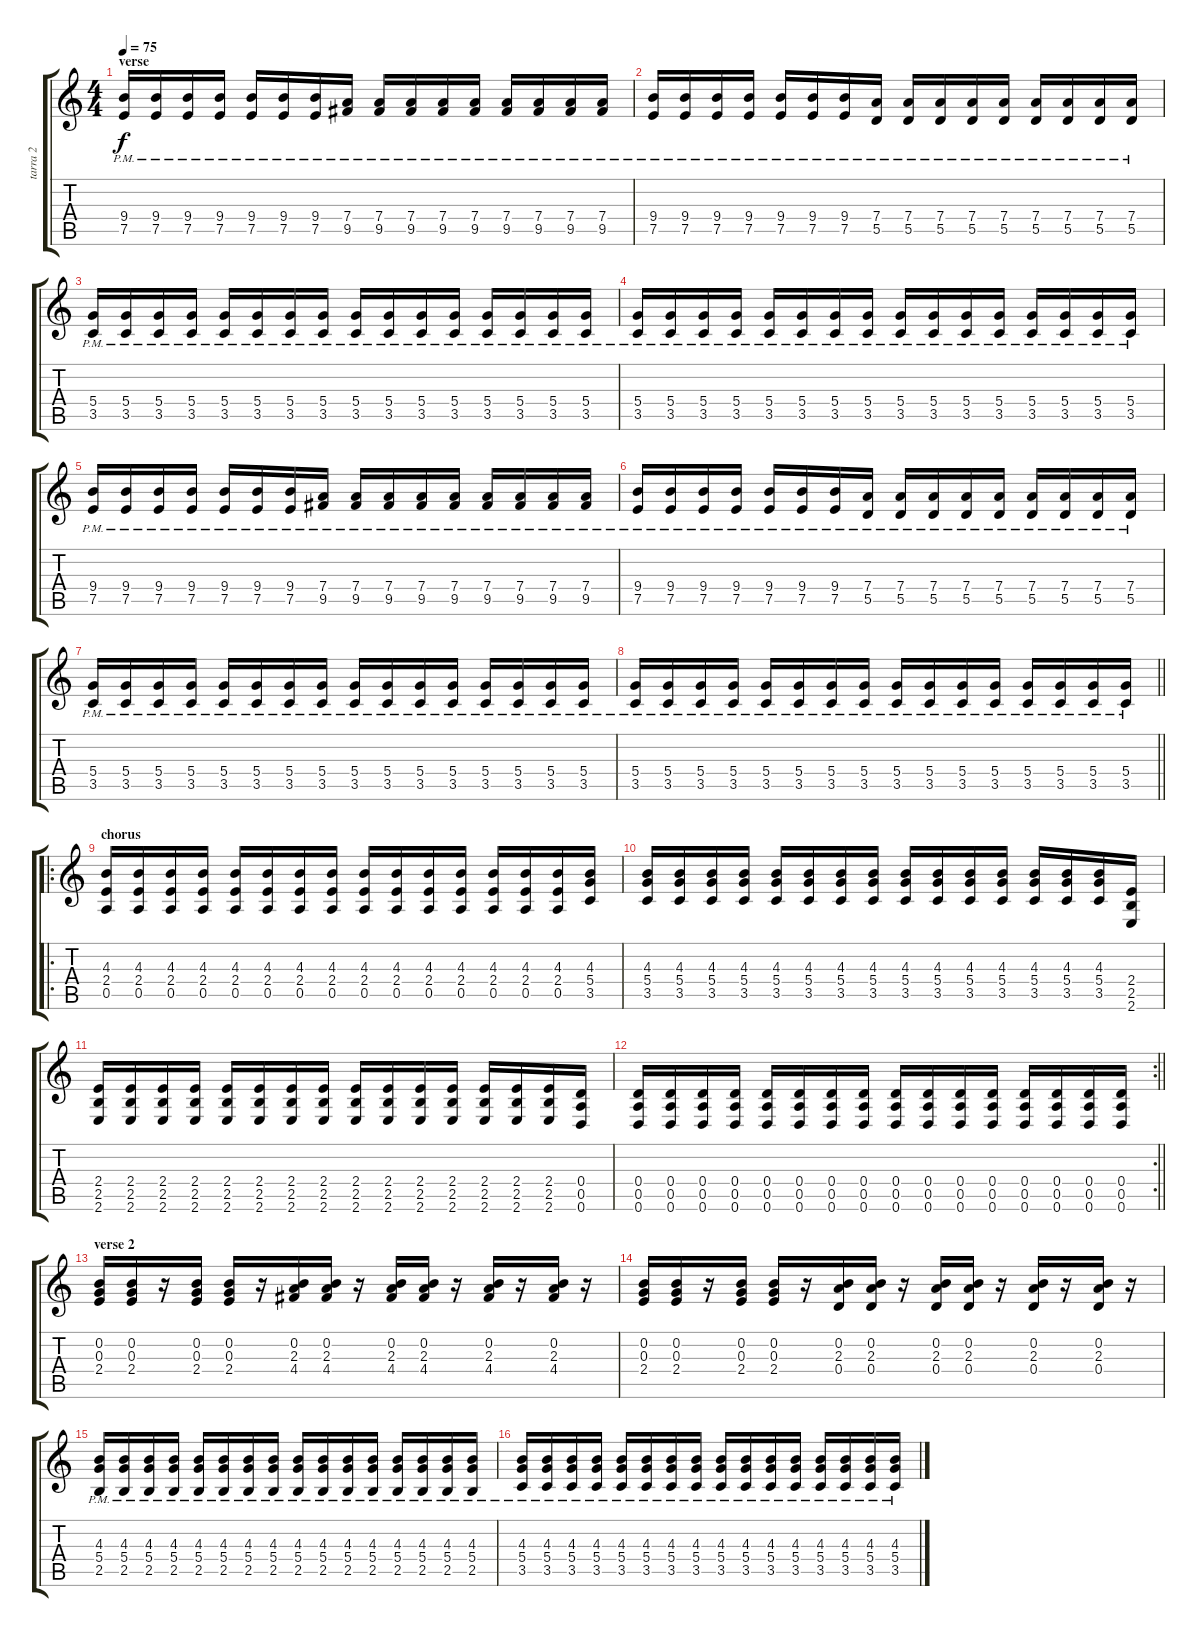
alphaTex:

\track ("tarra 2" "tarra 2") {instrument distortionguitar}
\staff {score tabs}
\tuning (E4 B3 G3 D3 A2 D2) {hide}
\ts (4 4)
\section ("" "verse")
\tempo 75
\clef g2
\ks c
(9.4{pm} 7.5{pm}).16{dy f} (9.4{pm} 7.5{pm}).16 (9.4{pm} 7.5{pm}).16 (9.4{pm} 7.5{pm}).16 (9.4{pm} 7.5{pm}).16 (9.4{pm} 7.5{pm}).16 (9.4{pm} 7.5{pm}).16 (7.4{pm} 9.5{pm}).16 (7.4{pm} 9.5{pm}).16 (7.4{pm} 9.5{pm}).16 (7.4{pm} 9.5{pm}).16 (7.4{pm} 9.5{pm}).16 (7.4{pm} 9.5{pm}).16 (7.4{pm} 9.5{pm}).16 (7.4{pm} 9.5{pm}).16 (7.4{pm} 9.5{pm}).16 |
(9.4{pm} 7.5{pm}).16 (9.4{pm} 7.5{pm}).16 (9.4{pm} 7.5{pm}).16 (9.4{pm} 7.5{pm}).16 (9.4{pm} 7.5{pm}).16 (9.4{pm} 7.5{pm}).16 (9.4{pm} 7.5{pm}).16 (7.4{pm} 5.5{pm}).16 (7.4{pm} 5.5{pm}).16 (7.4{pm} 5.5{pm}).16 (7.4{pm} 5.5{pm}).16 (7.4{pm} 5.5{pm}).16 (7.4{pm} 5.5{pm}).16 (7.4{pm} 5.5{pm}).16 (7.4{pm} 5.5{pm}).16 (7.4{pm} 5.5{pm}).16 |
(5.4{pm} 3.5{pm}).16 (5.4{pm} 3.5{pm}).16 (5.4{pm} 3.5{pm}).16 (5.4{pm} 3.5{pm}).16 (5.4{pm} 3.5{pm}).16 (5.4{pm} 3.5{pm}).16 (5.4{pm} 3.5{pm}).16 (5.4{pm} 3.5{pm}).16 (5.4{pm} 3.5{pm}).16 (5.4{pm} 3.5{pm}).16 (5.4{pm} 3.5{pm}).16 (5.4{pm} 3.5{pm}).16 (5.4{pm} 3.5{pm}).16 (5.4{pm} 3.5{pm}).16 (5.4{pm} 3.5{pm}).16 (5.4{pm} 3.5{pm}).16 |
(5.4{pm} 3.5{pm}).16 (5.4{pm} 3.5{pm}).16 (5.4{pm} 3.5{pm}).16 (5.4{pm} 3.5{pm}).16 (5.4{pm} 3.5{pm}).16 (5.4{pm} 3.5{pm}).16 (5.4{pm} 3.5{pm}).16 (5.4{pm} 3.5{pm}).16 (5.4{pm} 3.5{pm}).16 (5.4{pm} 3.5{pm}).16 (5.4{pm} 3.5{pm}).16 (5.4{pm} 3.5{pm}).16 (5.4{pm} 3.5{pm}).16 (5.4{pm} 3.5{pm}).16 (5.4{pm} 3.5{pm}).16 (5.4{pm} 3.5{pm}).16 |
(9.4{pm} 7.5{pm}).16 (9.4{pm} 7.5{pm}).16 (9.4{pm} 7.5{pm}).16 (9.4{pm} 7.5{pm}).16 (9.4{pm} 7.5{pm}).16 (9.4{pm} 7.5{pm}).16 (9.4{pm} 7.5{pm}).16 (7.4{pm} 9.5{pm}).16 (7.4{pm} 9.5{pm}).16 (7.4{pm} 9.5{pm}).16 (7.4{pm} 9.5{pm}).16 (7.4{pm} 9.5{pm}).16 (7.4{pm} 9.5{pm}).16 (7.4{pm} 9.5{pm}).16 (7.4{pm} 9.5{pm}).16 (7.4{pm} 9.5{pm}).16 |
(9.4{pm} 7.5{pm}).16 (9.4{pm} 7.5{pm}).16 (9.4{pm} 7.5{pm}).16 (9.4{pm} 7.5{pm}).16 (9.4{pm} 7.5{pm}).16 (9.4{pm} 7.5{pm}).16 (9.4{pm} 7.5{pm}).16 (7.4{pm} 5.5{pm}).16 (7.4{pm} 5.5{pm}).16 (7.4{pm} 5.5{pm}).16 (7.4{pm} 5.5{pm}).16 (7.4{pm} 5.5{pm}).16 (7.4{pm} 5.5{pm}).16 (7.4{pm} 5.5{pm}).16 (7.4{pm} 5.5{pm}).16 (7.4{pm} 5.5{pm}).16 |
(5.4{pm} 3.5{pm}).16 (5.4{pm} 3.5{pm}).16 (5.4{pm} 3.5{pm}).16 (5.4{pm} 3.5{pm}).16 (5.4{pm} 3.5{pm}).16 (5.4{pm} 3.5{pm}).16 (5.4{pm} 3.5{pm}).16 (5.4{pm} 3.5{pm}).16 (5.4{pm} 3.5{pm}).16 (5.4{pm} 3.5{pm}).16 (5.4{pm} 3.5{pm}).16 (5.4{pm} 3.5{pm}).16 (5.4{pm} 3.5{pm}).16 (5.4{pm} 3.5{pm}).16 (5.4{pm} 3.5{pm}).16 (5.4{pm} 3.5{pm}).16 |
\barLineRight lightlight
(5.4{pm} 3.5{pm}).16 (5.4{pm} 3.5{pm}).16 (5.4{pm} 3.5{pm}).16 (5.4{pm} 3.5{pm}).16 (5.4{pm} 3.5{pm}).16 (5.4{pm} 3.5{pm}).16 (5.4{pm} 3.5{pm}).16 (5.4{pm} 3.5{pm}).16 (5.4{pm} 3.5{pm}).16 (5.4{pm} 3.5{pm}).16 (5.4{pm} 3.5{pm}).16 (5.4{pm} 3.5{pm}).16 (5.4{pm} 3.5{pm}).16 (5.4{pm} 3.5{pm}).16 (5.4{pm} 3.5{pm}).16 (5.4{pm} 3.5{pm}).16 |
\ro
\section ("" "chorus")
(4.3 2.4 0.5).16 (4.3 2.4 0.5).16 (4.3 2.4 0.5).16 (4.3 2.4 0.5).16 (4.3 2.4 0.5).16 (4.3 2.4 0.5).16 (4.3 2.4 0.5).16 (4.3 2.4 0.5).16 (4.3 2.4 0.5).16 (4.3 2.4 0.5).16 (4.3 2.4 0.5).16 (4.3 2.4 0.5).16 (4.3 2.4 0.5).16 (4.3 2.4 0.5).16 (4.3 2.4 0.5).16 (4.3 5.4 3.5).16 |
(4.3 5.4 3.5).16 (4.3 5.4 3.5).16 (4.3 5.4 3.5).16 (4.3 5.4 3.5).16 (4.3 5.4 3.5).16 (4.3 5.4 3.5).16 (4.3 5.4 3.5).16 (4.3 5.4 3.5).16 (4.3 5.4 3.5).16 (4.3 5.4 3.5).16 (4.3 5.4 3.5).16 (4.3 5.4 3.5).16 (4.3 5.4 3.5).16 (4.3 5.4 3.5).16 (4.3 5.4 3.5).16 (2.4 2.5 2.6).16 |
(2.4 2.5 2.6).16 (2.4 2.5 2.6).16 (2.4 2.5 2.6).16 (2.4 2.5 2.6).16 (2.4 2.5 2.6).16 (2.4 2.5 2.6).16 (2.4 2.5 2.6).16 (2.4 2.5 2.6).16 (2.4 2.5 2.6).16 (2.4 2.5 2.6).16 (2.4 2.5 2.6).16 (2.4 2.5 2.6).16 (2.4 2.5 2.6).16 (2.4 2.5 2.6).16 (2.4 2.5 2.6).16 (0.4 0.5 0.6).16 |
\rc 2
\barLineRight lightlight
(0.4 0.5 0.6).16 (0.4 0.5 0.6).16 (0.4 0.5 0.6).16 (0.4 0.5 0.6).16 (0.4 0.5 0.6).16 (0.4 0.5 0.6).16 (0.4 0.5 0.6).16 (0.4 0.5 0.6).16 (0.4 0.5 0.6).16 (0.4 0.5 0.6).16 (0.4 0.5 0.6).16 (0.4 0.5 0.6).16 (0.4 0.5 0.6).16 (0.4 0.5 0.6).16 (0.4 0.5 0.6).16 (0.4 0.5 0.6).16 |
\section ("" "verse 2")
(0.2 0.3 2.4).16 (0.2 0.3 2.4).16 r.16 (0.2 0.3 2.4).16 (0.2 0.3 2.4).16 r.16 (0.2 2.3 4.4).16 (0.2 2.3 4.4).16 r.16 (0.2 2.3 4.4).16 (0.2 2.3 4.4).16 r.16 (0.2 2.3 4.4).16 r.16 (0.2 2.3 4.4).16 r.16 |
(0.2 0.3 2.4).16 (0.2 0.3 2.4).16 r.16 (0.2 0.3 2.4).16 (0.2 0.3 2.4).16 r.16 (0.2 2.3 0.4).16 (0.2 2.3 0.4).16 r.16 (0.2 2.3 0.4).16 (0.2 2.3 0.4).16 r.16 (0.2 2.3 0.4).16 r.16 (0.2 2.3 0.4).16 r.16 |
(4.3{pm} 5.4{pm} 2.5{pm}).16 (4.3{pm} 5.4{pm} 2.5{pm}).16 (4.3{pm} 5.4{pm} 2.5{pm}).16 (4.3{pm} 5.4{pm} 2.5{pm}).16 (4.3{pm} 5.4{pm} 2.5{pm}).16 (4.3{pm} 5.4{pm} 2.5{pm}).16 (4.3{pm} 5.4{pm} 2.5{pm}).16 (4.3{pm} 5.4{pm} 2.5{pm}).16 (4.3{pm} 5.4{pm} 2.5{pm}).16 (4.3{pm} 5.4{pm} 2.5{pm}).16 (4.3{pm} 5.4{pm} 2.5{pm}).16 (4.3{pm} 5.4{pm} 2.5{pm}).16 (4.3{pm} 5.4{pm} 2.5{pm}).16 (4.3{pm} 5.4{pm} 2.5{pm}).16 (4.3{pm} 5.4{pm} 2.5{pm}).16 (4.3{pm} 5.4{pm} 2.5{pm}).16 |
(4.3{pm} 5.4{pm} 3.5{pm}).16 (4.3{pm} 5.4{pm} 3.5{pm}).16 (4.3{pm} 5.4{pm} 3.5{pm}).16 (4.3{pm} 5.4{pm} 3.5{pm}).16 (4.3{pm} 5.4{pm} 3.5{pm}).16 (4.3{pm} 5.4{pm} 3.5{pm}).16 (4.3{pm} 5.4{pm} 3.5{pm}).16 (4.3{pm} 5.4{pm} 3.5{pm}).16 (4.3{pm} 5.4{pm} 3.5{pm}).16 (4.3{pm} 5.4{pm} 3.5{pm}).16 (4.3{pm} 5.4{pm} 3.5{pm}).16 (4.3{pm} 5.4{pm} 3.5{pm}).16 (4.3{pm} 5.4{pm} 3.5{pm}).16 (4.3{pm} 5.4{pm} 3.5{pm}).16 (4.3{pm} 5.4{pm} 3.5{pm}).16 (4.3{pm} 5.4{pm} 3.5{pm}).16
